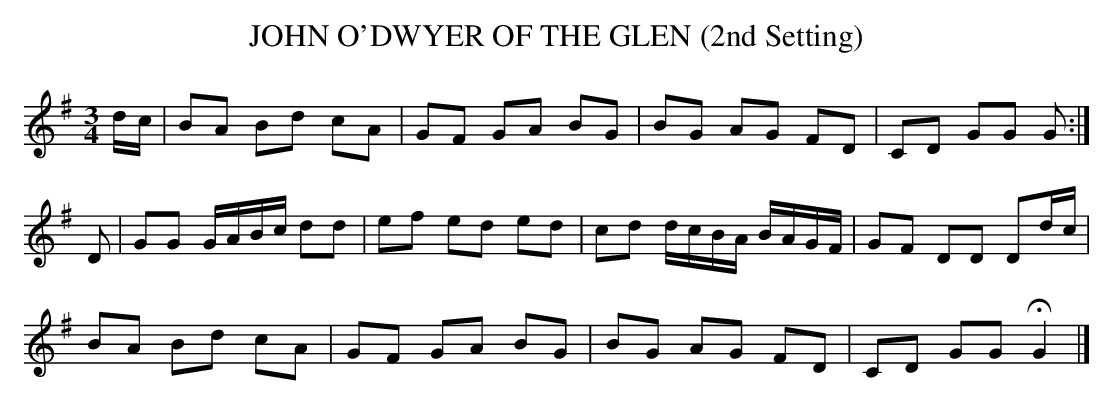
X:1
T:JOHN O'DWYER OF THE GLEN (2nd Setting)
Y:"slow with expression"
M:3/4
L:1/8
K:G
d/c/|BA Bd cA|GF GA BG|BG AG FD|CD GG G:|
D|GG G/A/B/c/ dd|ef ed ed|cd d/c/B/A/ B/A/G/F/|\
GF DD Dd/c/|
BA Bd cA|GF GA BG|BG AG FD|CD GG HG2 |]
